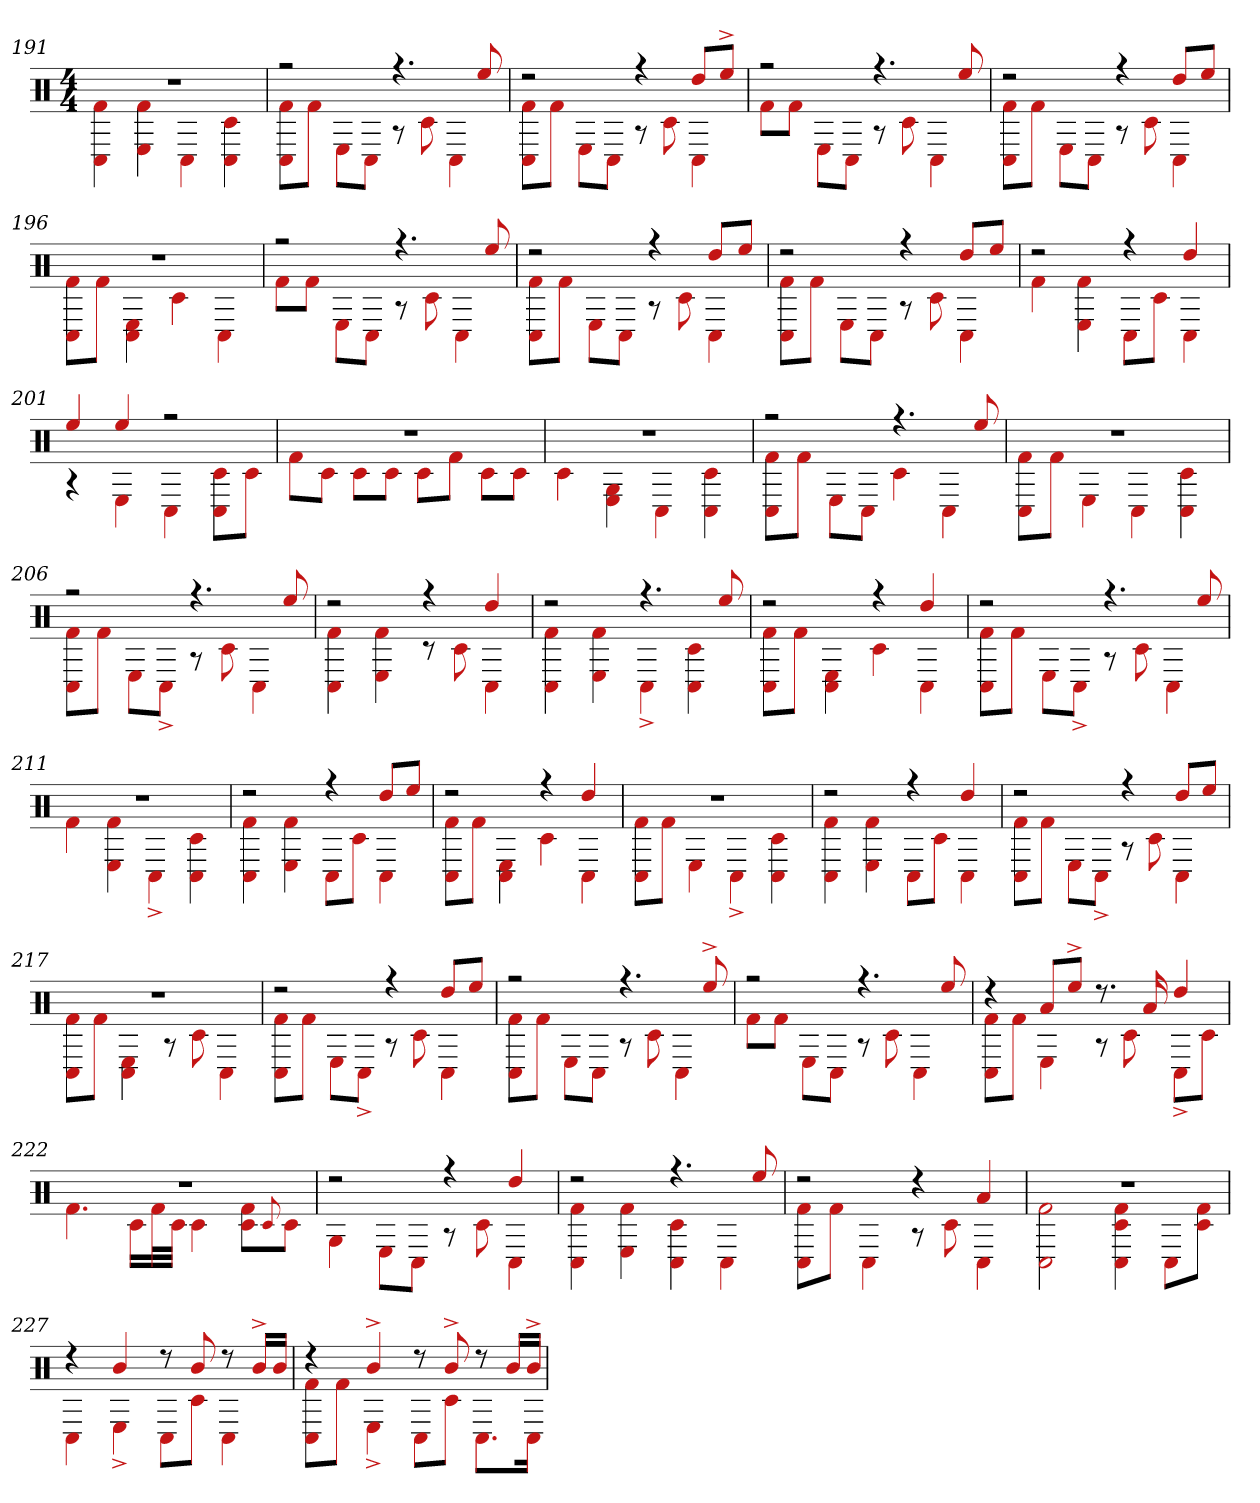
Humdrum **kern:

**kern
*part1
*staff1
*clefX
*k[]
*M4/4
=191
*^
1r	4C# 4f#
.	4f# 4E
.	4C#
.	4c# 4C#
=192	=192
2r	8f# 8C#L
.	8f#J
.	8EL
.	8C#J
4.r	8r
.	8c#
.	4C#
8ee	.
=193	=193
2r	8C# 8f#L
.	8f#J
.	8EL
.	8C#J
4r	8r
.	8c#
8ddL	4C#
8ee^J	.
=194	=194
2r	8f#L
.	8f#J
.	8EL
.	8C#J
4.r	8r
.	8c#
.	4C#
8ee	.
=195	=195
2r	8C# 8f#L
.	8f#J
.	8EL
.	8C#J
4r	8r
.	8c#
8ddL	4C#
8eeJ	.
=196	=196
1r	8C# 8f#L
.	8f#J
.	4C# 4E
.	4c#
.	4C#
=197	=197
2r	8f#L
.	8f#J
.	8EL
.	8C#J
4.r	8r
.	8c#
.	4C#
8ee	.
=198	=198
2r	8C# 8f#L
.	8f#J
.	8EL
.	8C#J
4r	8r
.	8c#
8ddL	4C#
8eeJ	.
=199	=199
2r	8C# 8f#L
.	8f#J
.	8EL
.	8C#J
4r	8r
.	8c#
8ddL	4C#
8eeJ	.
=200	=200
2r	4f#
.	4f# 4E
4r	8C#L
.	8c#J
4dd	4C#
=201	=201
4ee	4r
4ee	4E
2r	4C#
.	8c# 8C#L
.	8c#J
=202	=202
1r	8f#L
.	8c#J
.	8c#L
.	8c#J
.	8c#L
.	8f#J
.	8c#L
.	8c#J
=203	=203
1r	4c#
.	4G 4E
.	4C#
.	4c# 4C#
=204	=204
2r	8C# 8f#L
.	8f#J
.	8EL
.	8C#J
4.r	4c#
.	4C#
8ee	.
=205	=205
1r	8C# 8f#L
.	8f#J
.	4E
.	4C#
.	4c# 4C#
=206	=206
2r	8C# 8f#L
.	8f#J
.	8EL
.	8C#^J
4.r	8r
.	8c#
.	4C#
8ee	.
=207	=207
2r	4C# 4f#
.	4f# 4E
4r	8r
.	8c#
4dd	4C#
=208	=208
2r	4C# 4f#
.	4f# 4E
4.r	4C#^
.	4c# 4C#
8ee	.
=209	=209
2r	8C# 8f#L
.	8f#J
.	4C# 4E
4r	4c#
4dd	4C#
=210	=210
2r	8C# 8f#L
.	8f#J
.	8EL
.	8C#^J
4.r	8r
.	8c#
.	4C#
8ee	.
=211	=211
1r	4f#
.	4f# 4E
.	4C#^
.	4c# 4C#
=212	=212
2r	4C# 4f#
.	4f# 4E
4r	8C#L
.	8c#J
8ddL	4C#
8eeJ	.
=213	=213
2r	8C# 8f#L
.	8f#J
.	4C# 4E
4r	4c#
4dd	4C#
=214	=214
1r	8C# 8f#L
.	8f#J
.	4E
.	4C#^
.	4c# 4C#
=215	=215
2r	4C# 4f#
.	4f# 4E
4r	8C#L
.	8c#J
4dd	4C#
=216	=216
2r	8C# 8f#L
.	8f#J
.	8EL
.	8C#^J
4r	8r
.	8c#
8ddL	4C#
8eeJ	.
=217	=217
1r	8C# 8f#L
.	8f#J
.	4C# 4E
.	8r
.	8c#
.	4C#
=218	=218
2r	8C# 8f#L
.	8f#J
.	8EL
.	8C#^J
4r	8r
.	8c#
8ddL	4C#
8eeJ	.
=219	=219
2r	8f# 8C#L
.	8f#J
.	8EL
.	8C#J
4.r	8r
.	8c#
.	4C#
8ee^	.
=220	=220
2r	8f#L
.	8f#J
.	8EL
.	8C#J
4.r	8r
.	8c#
.	4C#
8ee	.
=221	=221
4r	8C# 8f#L
.	8f#J
8aL	4E
8ee^J	.
8.r	8r
.	8c#
16a	.
4dd	8C#^L
.	8c#J
=222	=222
1r	4.f#
.	16c#LL
.	32f#L
.	32c#JJJ
.	4c#
.	8c# 8f#L
.	8qqc#
.	8c#J
=223	=223
2r	4G
.	8EL
.	8C#J
4r	8r
.	8c#
4dd	4C#
=224	=224
2r	4C# 4f#
.	4f# 4E
4.r	4C# 4c#
.	4C#
8ee	.
=225	=225
2r	8C# 8f#L
.	8f#J
.	4C#
4r	8r
.	8c#
4a	4C#
=226	=226
1r	2f# 2C#
.	4C# 4c# 4f#
.	8C#L
.	8c# 8f#J
=227	=227
4r	4C#
4b	4E^
8r	8C#L
8b	8c#J
8r	4C#
16b^LL	.
16bJJ	.
=228	=228
4r	8C# 8f#L
.	8f#J
4b^	4E^
8r	8C#L
8b^	8c#J
8r	8.C#L
16bLL	.
16b^JJ	16C#Jk
*v	*v
=
*-
